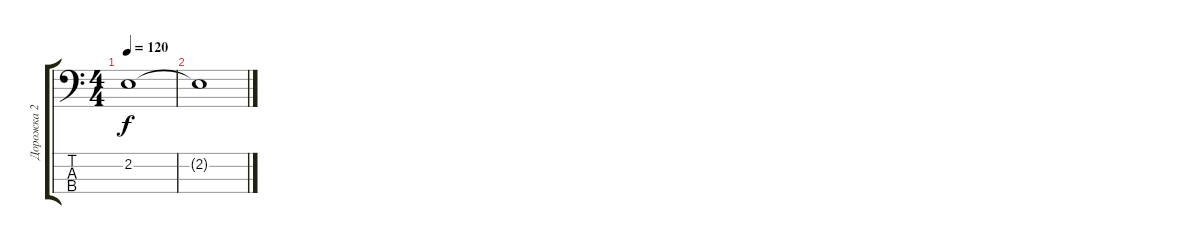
\track ("Дорожка 2" "Дорожка 2") {instrument electricbassfinger}
\staff {score tabs}
\tuning (G2 D2 A1 E1) {hide}
\ts (4 4)
\tempo 120
\clef f4
\ks c
2.2.1{dy f} |
2.2{t}.1
